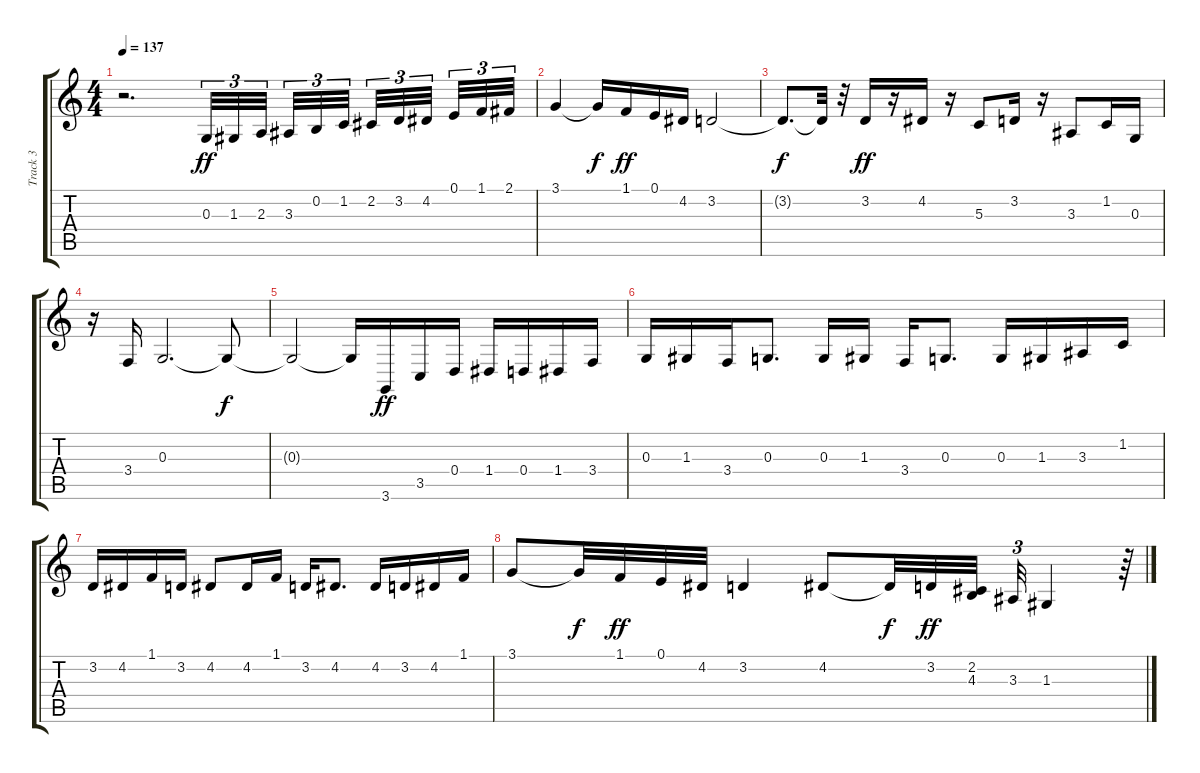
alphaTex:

\track ("Track 3" "Track 3") {instrument tenorsax}
\staff {score tabs}
\tuning (E4 B3 G3 D3 A2 E2) {hide}
\ts (4 4)
\tempo 137
\clef g2
\ks c
r.2{d dy ff} 0.3.32{tu (3 2)} 1.3.32{tu (3 2)} 2.3.32{tu (3 2) beam splitsecondary} 3.3.32{tu (3 2)} 0.2.32{tu (3 2)} 1.2.32{tu (3 2) beam splitsecondary} 2.2.32{tu (3 2)} 3.2.32{tu (3 2)} 4.2.32{tu (3 2) beam splitsecondary} 0.1.32{tu (3 2)} 1.1.32{tu (3 2)} 2.1.32{tu (3 2)} |
3.1.4 3.1{t}.16{dy f} 1.1.16{dy ff} 0.1.16 4.2.16 3.2.2 |
3.2{t}.8{d dy f} 3.2{t}.32 r.32 3.2.16{dy ff} r.16 4.2.16 r.16 5.3.8 3.2.16 r.16 3.3.8 1.2.16 0.3.16 |
r.16 3.4.16 0.3.2{d} 0.3{t}.8{dy f} |
0.3{t}.2 0.3{t}.16 3.6.16{dy ff} 3.5.16 0.4.16 1.4.16 0.4.16 1.4.16 3.4.16 |
0.3.16 1.3.16 3.4.16 0.3.8{d} 0.3.16 1.3.16 3.4.16 0.3.8{d} 0.3.16 1.3.16 3.3.16 1.2.16 |
3.2.16 4.2.16 1.1.16 3.2.16 4.2.8 4.2.16 1.1.16 3.2.16 4.2.8{d} 4.2.16 3.2.16 4.2.16 1.1.16 |
3.1.8 3.1{t}.32{dy f} 1.1.32{dy ff} 0.1.32 4.2.32 3.2.4 4.2.8 4.2{t}.32{dy f} 3.2.32{dy ff} (2.2 4.3).32{beam splitsecondary} 3.3.32{tu (3 2)} 1.3.4 r.64{tu (3 2)}
